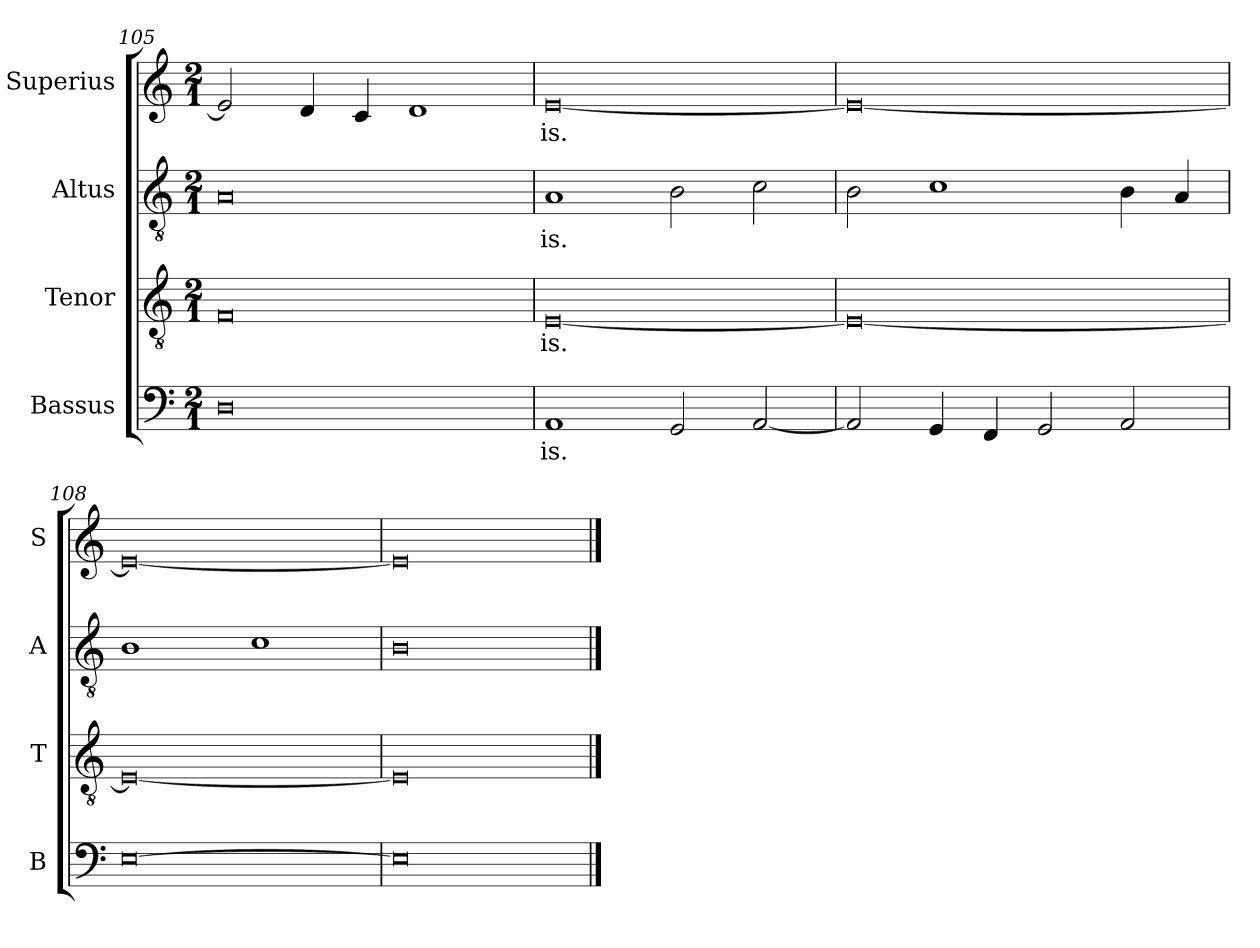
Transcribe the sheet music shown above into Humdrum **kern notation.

**kern	**text	**kern	**text	**kern	**text	**kern	**text
*part4	*part4	*part3	*part3	*part2	*part2	*part1	*part1
*staff4	*staff4	*staff3	*staff3	*staff2	*staff2	*staff1	*staff1
*I"Bassus	*	*I"Tenor	*	*I"Altus	*	*I"Superius	*
*I'B	*	*I'T	*	*I'A	*	*I'S	*
*clefF4	*	*clefGv2	*	*clefGv2	*	*clefG2	*
*k[]	*	*k[]	*	*k[]	*	*k[]	*
*M2/1	*	*M2/1	*	*M2/1	*	*M2/1	*
=105	=105	=105	=105	=105	=105	=105	=105
0D	.	0F	.	0A	.	2e]	.
.	.	.	.	.	.	4d	.
.	.	.	.	.	.	4c	.
.	.	.	.	.	.	1d	.
=106	=106	=106	=106	=106	=106	=106	=106
1AA	-is.	[0E	-is.	1A	-is.	[0e	-is.
2GG	.	.	.	2B	.	.	.
[2AA	.	.	.	2c	.	.	.
=107	=107	=107	=107	=107	=107	=107	=107
2AA]	.	0E_	.	2B	.	0e_	.
4GG	.	.	.	1c	.	.	.
4FF	.	.	.	.	.	.	.
2GG	.	.	.	.	.	.	.
2AA	.	.	.	4B	.	.	.
.	.	.	.	4A	.	.	.
=108	=108	=108	=108	=108	=108	=108	=108
[0E	.	0E_	.	1B	.	0e_	.
.	.	.	.	1c	.	.	.
=109	=109	=109	=109	=109	=109	=109	=109
0E]	.	0E]	.	0B	.	0e]	.
==	==	==	==	==	==	==	==
*-	*-	*-	*-	*-	*-	*-	*-
